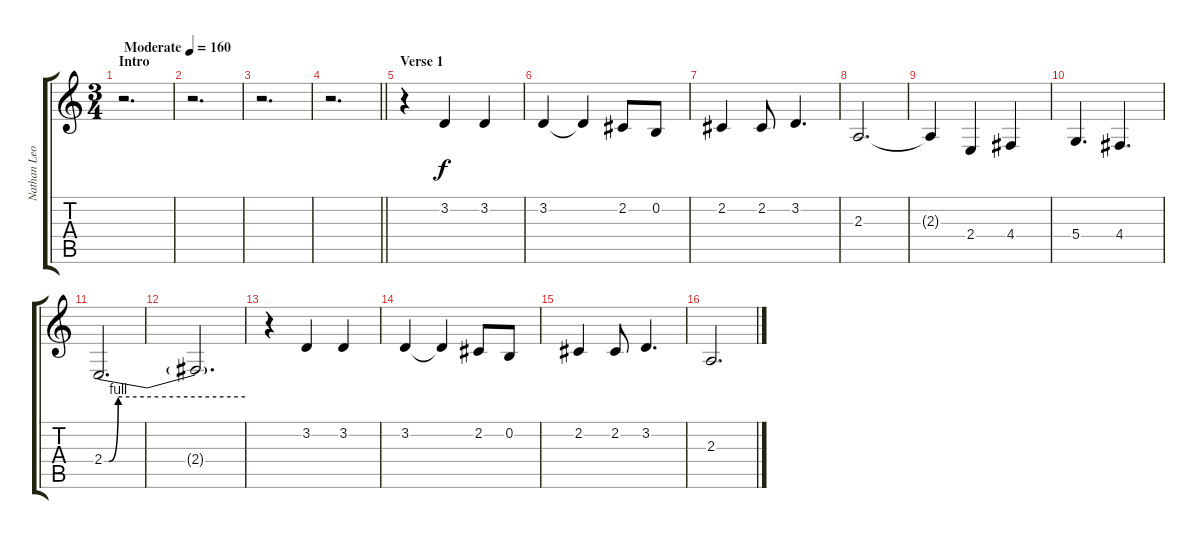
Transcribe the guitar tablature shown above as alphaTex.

\track ("Nathan Leone" "Nathan Leo") {instrument violin}
\staff {score tabs}
\tuning (E4 B3 G3 D3 A2 D2) {hide}
\ts (3 4)
\section ("" "Intro")
\tempo (160 "Moderate")
\clef g2
\ks c
r.2{d dy f instrument violin} |
r.2{d} |
r.2{d} |
\barLineRight lightlight
r.2{d} |
\section ("" "Verse 1")
r.4 3.2.4 3.2.4 |
3.2.4 3.2{t}.4 2.2.8 0.2.8 |
2.2.4 2.2.8 3.2.4{d} |
2.3.2{d} |
2.3{t}.4 2.4.4 4.4.4 |
5.4.4{d} 4.4.4{d} |
2.4{be (custom 0 0 2 0 6 4 23 4 60 4)}.2{d volume 9} |
2.4{t}.2{d} |
r.4{volume 13} 3.2.4 3.2.4 |
3.2.4 3.2{t}.4 2.2.8 0.2.8 |
2.2.4 2.2.8 3.2.4{d} |
2.3.2{d}
